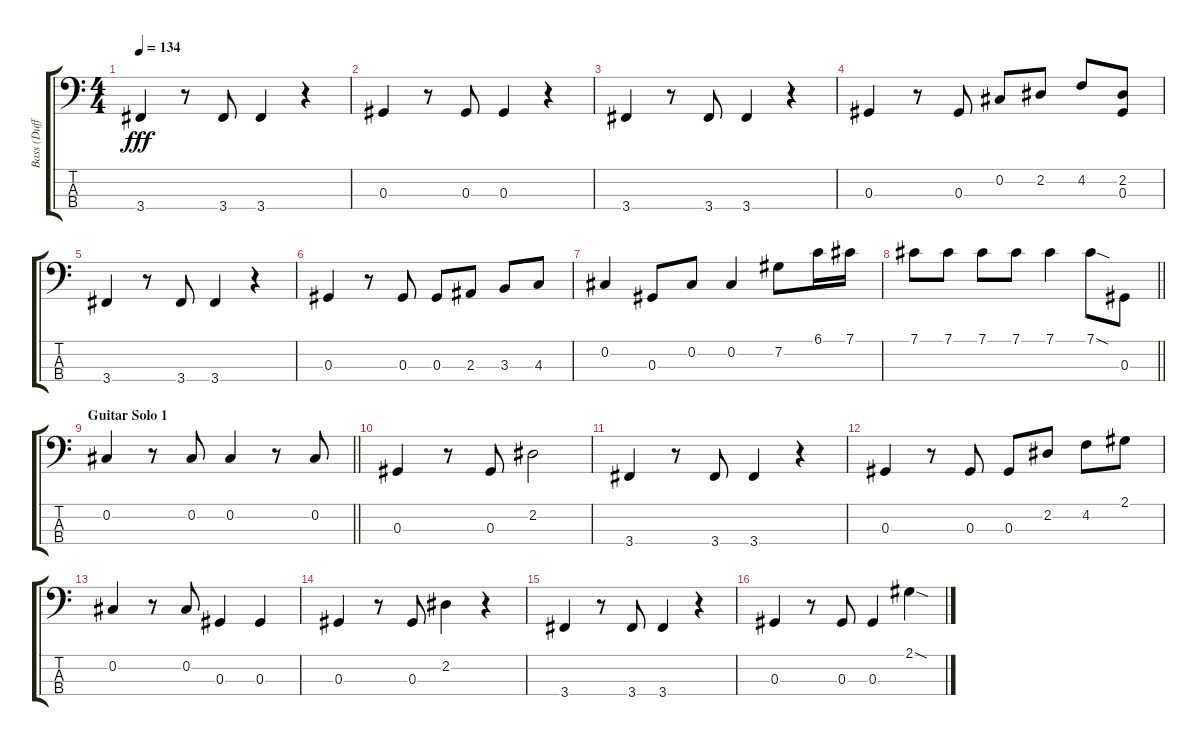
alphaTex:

\track ("Bass (Duff McKagan)" "Bass (Duff") {instrument electricbassfinger}
\staff {score tabs}
\tuning (Gb2 Db2 Ab1 Eb1) {hide}
\ts (4 4)
\tempo 134
\clef f4
\ks c
3.4.4{dy fff} r.8 3.4.8 3.4.4 r.4 |
0.3.4 r.8 0.3.8 0.3.4 r.4 |
3.4.4 r.8 3.4.8 3.4.4 r.4 |
0.3.4 r.8 0.3.8 0.2.8 2.2.8 4.2.8 (2.2 0.3).8 |
3.4.4 r.8 3.4.8 3.4.4 r.4 |
0.3.4 r.8 0.3.8 0.3.8 2.3.8 3.3.8 4.3.8 |
0.2.4 0.3.8 0.2.8 0.2.4 7.2.8 6.1.16 7.1.16 |
\barLineRight lightlight
7.1.8 7.1.8 7.1.8 7.1.8 7.1.4 7.1{sod}.8 0.3.8 |
\section ("" "Guitar Solo 1")
\barLineRight lightlight
0.2.4 r.8 0.2.8 0.2.4 r.8 0.2.8 |
0.3.4 r.8 0.3.8 2.2.2 |
3.4.4 r.8 3.4.8 3.4.4 r.4 |
0.3.4 r.8 0.3.8 0.3.8 2.2.8 4.2.8 2.1.8 |
0.2.4 r.8 0.2.8 0.3.4 0.3.4 |
0.3.4 r.8 0.3.8 2.2.4 r.4 |
3.4.4 r.8 3.4.8 3.4.4 r.4 |
0.3.4 r.8 0.3.8 0.3.4 2.1{sod}.4
